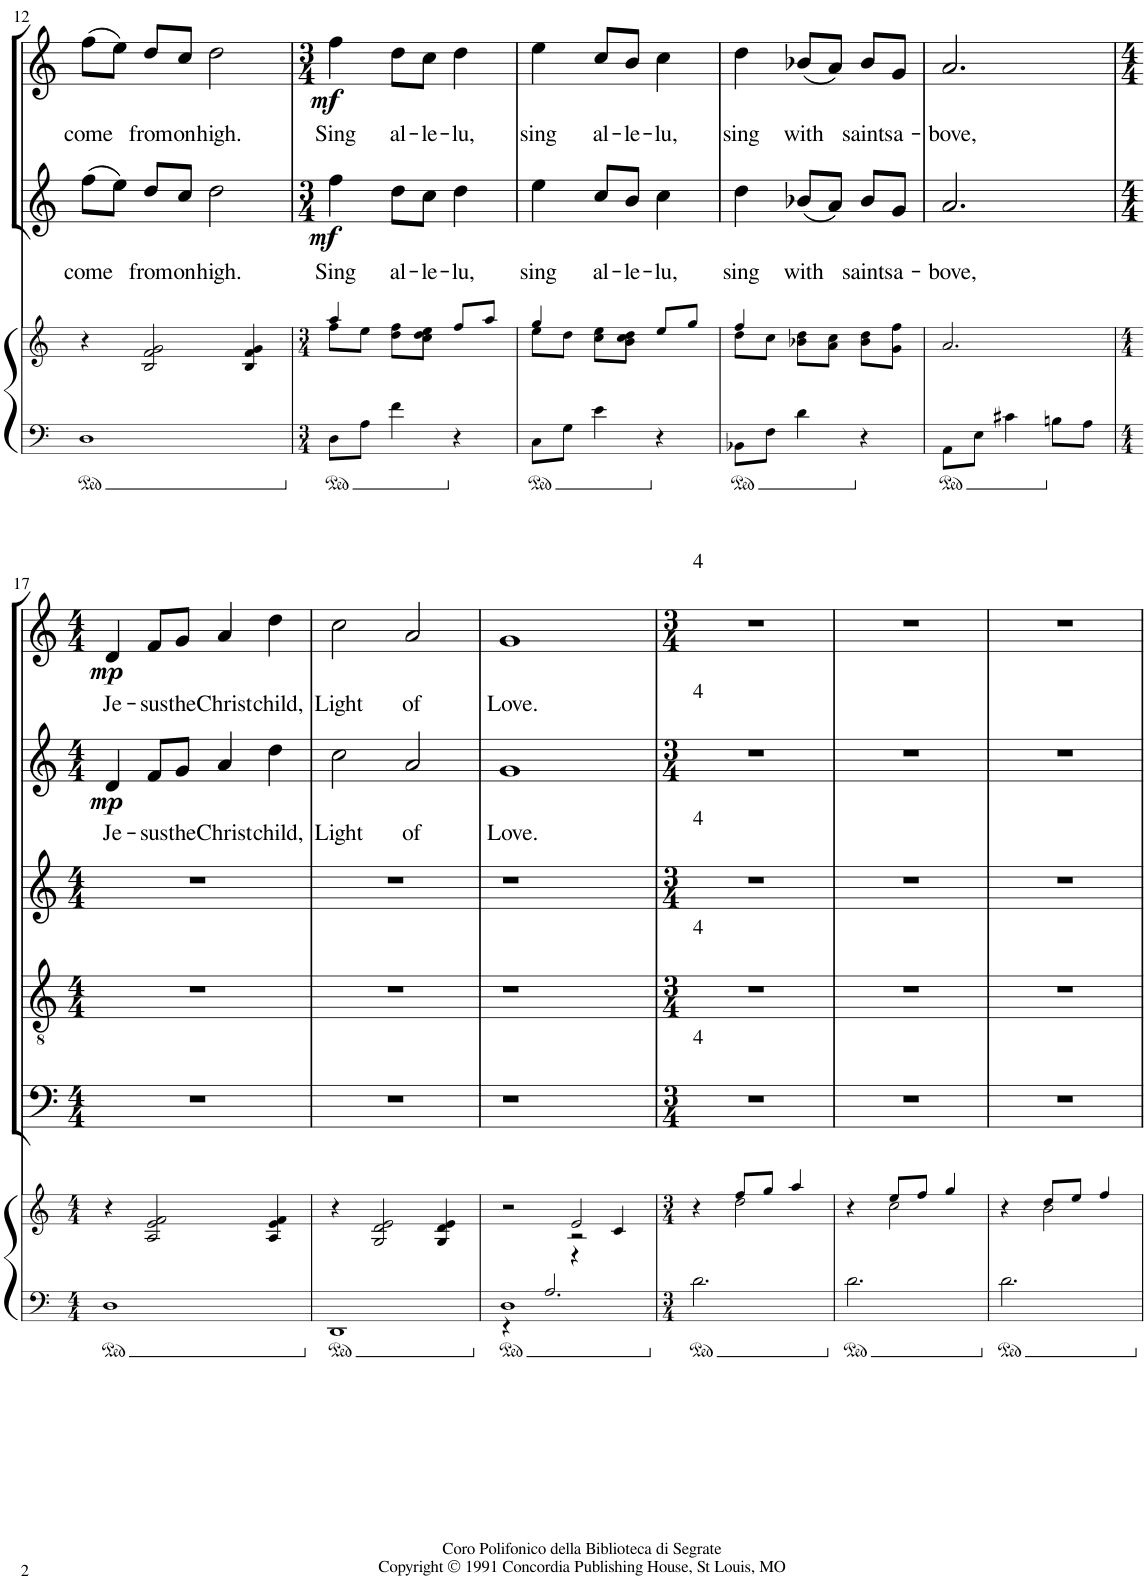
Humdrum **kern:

**kern	**kern	**kern	**text	**dynam	**kern	**text	**dynam
*part4	*part3	*part2	*part2	*part2	*part1	*part1	*part1
*staff4	*staff3	*staff2	*staff2	*staff2	*staff1	*staff1	*staff1
*I"LH	*I"RH	*I"Soprani II	*	*	*I"Soprani I	*	*
!!LO:PB:g=z
*clefF4	*clefG2	*clefG2	*	*	*clefG2	*	*
*	*	*	*	*	*Trd1c2	*	*
*k[]	*k[]	*k[]	*	*	*k[]	*	*
*M4/4	*M4/4	*M4/4	*	*	*M4/4	*	*
*ped	*	*	*	*	*	*	*
=12	=12	=12	=12	=12	=12	=12	=12
!	!	!	!LO:LY:b	!	!	!LO:LY:b	!
1D	4r	(8ff\L	come	.	(8ff\L	come	.
.	.	8ee\J)	.	.	8ee\J)	.	.
!	!	!	!LO:LY:b	!	!	!LO:LY:b	!
.	2B/ 2f/ 2g/	8dd/L	from	.	8dd/L	from	.
!	!	!	!LO:LY:b	!	!	!LO:LY:b	!
.	.	8cc/J	on	.	8cc/J	on	.
!	!	!	!LO:LY:b	!	!	!LO:LY:b	!
.	.	2dd\	high.	.	2dd\	high.	.
.	4B/ 4f/ 4g/	.	.	.	.	.	.
=13	=13	=13	=13	=13	=13	=13	=13
*M3/4	*M3/4	*M3/4	*	*	*M3/4	*	*
*Xped	*	*	*	*	*	*	*
*ped	*	*	*	*	*	*	*
*	*^	*	*	*	*	*	*
!	!	!	!	!LO:LY:b	!LO:DY:b	!	!LO:LY:b	!LO:DY:b
8D\L	4aa/	8ff\L	4ff\	Sing	mf	4ff\	Sing	mf
8A\J	.	8ee\J	.	.	.	.	.	.
!	!	!	!	!LO:LY:b	!	!	!LO:LY:b	!
4f\	8dd\ 8ff\L	8ryy	8dd\L	al-	.	8dd\L	al-	.
!	!	!	!	!LO:LY:b	!	!	!LO:LY:b	!
.	8cc\ 8ee\J	4dd\	8cc\J	-le-	.	8cc\J	-le-	.
*Xped	*	*	*	*	*	*	*	*
!	!	!	!	!LO:LY:b	!	!	!LO:LY:b	!
4r	8ff/L	.	4dd\	-lu,	.	4dd\	-lu,	.
.	8aa/J	8ryy	.	.	.	.	.	.
=14	=14	=14	=14	=14	=14	=14	=14	=14
*ped	*	*	*	*	*	*	*	*
!	!	!	!	!LO:LY:b	!	!	!LO:LY:b	!
8C\L	4gg/	8ee\L	4ee\	sing	.	4ee\	sing	.
8G\J	.	8dd\J	.	.	.	.	.	.
!	!	!	!	!LO:LY:b	!	!	!LO:LY:b	!
4e\	8cc\ 8ee\L	8ryy	8cc/L	al-	.	8cc/L	al-	.
!	!	!	!	!LO:LY:b	!	!	!LO:LY:b	!
.	8b\ 8dd\J	4cc\	8b/J	-le-	.	8b/J	-le-	.
*Xped	*	*	*	*	*	*	*	*
!	!	!	!	!LO:LY:b	!	!	!LO:LY:b	!
4r	8ee/L	.	4cc\	-lu,	.	4cc\	-lu,	.
.	8gg/J	8ryy	.	.	.	.	.	.
=15	=15	=15	=15	=15	=15	=15	=15	=15
*ped	*	*	*	*	*	*	*	*
!	!	!	!	!LO:LY:b	!	!	!LO:LY:b	!
8BB-X\L	4ff/	8dd\L	4dd\	sing	.	4dd\	sing	.
8F\J	.	8cc\J	.	.	.	.	.	.
!	!	!	!	!LO:LY:b	!	!	!LO:LY:b	!
4d\	8b-X\ 8dd\L	2ryy	(8b-X/L	with	.	(8b-X/L	with	.
.	8a\ 8cc\J	.	8a/J)	.	.	8a/J)	.	.
*Xped	*	*	*	*	*	*	*	*
!	!	!	!	!LO:LY:b	!	!	!LO:LY:b	!
4r	8b-\ 8dd\L	.	8b-/L	saints	.	8b-/L	saints	.
!	!	!	!	!LO:LY:b	!	!	!LO:LY:b	!
.	8g\ 8ff\J	.	8g/J	a-	.	8g/J	a-	.
*	*v	*v	*	*	*	*	*	*
=16	=16	=16	=16	=16	=16	=16	=16
*ped	*	*	*	*	*	*	*
!	!	!	!LO:LY:b	!	!	!LO:LY:b	!
8AA\L	2.a/	2.a/	-bove,	.	2.a/	-bove,	.
8E\J	.	.	.	.	.	.	.
4c#X\	.	.	.	.	.	.	.
*Xped	*	*	*	*	*	*	*
8Bn\L	.	.	.	.	.	.	.
8A\J	.	.	.	.	.	.	.
!!LO:LB:g=z
=17	=17	=17	=17	=17	=17	=17	=17
*M4/4	*M4/4	*M4/4	*	*	*M4/4	*	*
*ped	*	*	*	*	*	*	*
!	!	!	!LO:LY:b	!LO:DY:b	!	!LO:LY:b	!LO:DY:b
1D	4r	4d/	Je-	mp	4d/	Je-	mp
!	!	!	!LO:LY:b	!	!	!LO:LY:b	!
.	2A/ 2e/ 2f/	8f/L	-sus	.	8f/L	-sus	.
!	!	!	!LO:LY:b	!	!	!LO:LY:b	!
.	.	8g/J	the	.	8g/J	the	.
!	!	!	!LO:LY:b	!	!	!LO:LY:b	!
.	.	4a/	Christ	.	4a/	Christ	.
!	!	!	!LO:LY:b	!	!	!LO:LY:b	!
.	4A/ 4e/ 4f/	4dd\	child,	.	4dd\	child,	.
=18	=18	=18	=18	=18	=18	=18	=18
*Xped	*	*	*	*	*	*	*
*ped	*	*	*	*	*	*	*
!	!	!	!LO:LY:b	!	!	!LO:LY:b	!
1DD	4r	2cc\	Light	.	2cc\	Light	.
.	2G/ 2d/ 2e/	.	.	.	.	.	.
!	!	!	!LO:LY:b	!	!	!LO:LY:b	!
.	.	2a/	of	.	2a/	of	.
.	4G/ 4d/ 4e/	.	.	.	.	.	.
=19	=19	=19	=19	=19	=19	=19	=19
*Xped	*	*	*	*	*	*	*
*ped	*	*	*	*	*	*	*
*^	*^	*	*	*	*	*	*
*	*	*	*^	*	*	*	*	*	*
!	!	!	!	!	!	!LO:LY:b	!	!	!LO:LY:b	!
1D	4r	2ryy	2ryy	2r	1g	Love.	.	1g	Love.	.
.	2.A/	.	.	.	.	.	.	.	.	.
.	.	2e/	2r	4r	.	.	.	.	.	.
.	.	.	.	4c/	.	.	.	.	.	.
*v	*v	*	*	*	*	*	*	*	*	*
*	*v	*v	*v	*	*	*	*	*	*
=20	=20	=20	=20	=20	=20	=20	=20
*M3/4	*M3/4	*M3/4	*	*	*M3/4	*	*
*Xped	*	*	*	*	*	*	*
*ped	*	*	*	*	*	*	*
*	*^	*	*	*	*	*	*
*	*	*^	*	*	*	*	*	*
!	!	!	!	!	!	!	!LO:TX:a:t=4	!	!
!	!	!	!	!LO:TX:a:t=4	!	!	!	!	!
*	*	*v	*v	*	*	*	*	*	*
2.d\	4r	4ryy	2.r	.	.	2.r	.	.
.	8ff/L	2dd\	.	.	.	.	.	.
.	8gg/J	.	.	.	.	.	.	.
.	4aa/	.	.	.	.	.	.	.
=21	=21	=21	=21	=21	=21	=21	=21	=21
*Xped	*	*	*	*	*	*	*	*
*ped	*	*	*	*	*	*	*	*
2.d\	4r	4ryy	2.r	.	.	2.r	.	.
.	8ee/L	2cc\	.	.	.	.	.	.
.	8ff/J	.	.	.	.	.	.	.
.	4gg/	.	.	.	.	.	.	.
=22	=22	=22	=22	=22	=22	=22	=22	=22
*Xped	*	*	*	*	*	*	*	*
*ped	*	*	*	*	*	*	*	*
2.d\	4r	4ryy	2.r	.	.	2.r	.	.
.	8dd/L	2b\	.	.	.	.	.	.
.	8ee/J	.	.	.	.	.	.	.
.	4ff/	.	.	.	.	.	.	.
*	*v	*v	*	*	*	*	*	*
*Xped	*	*	*	*	*	*	*
=	=	=	=	=	=	=	=
*-	*-	*-	*-	*-	*-	*-	*-
